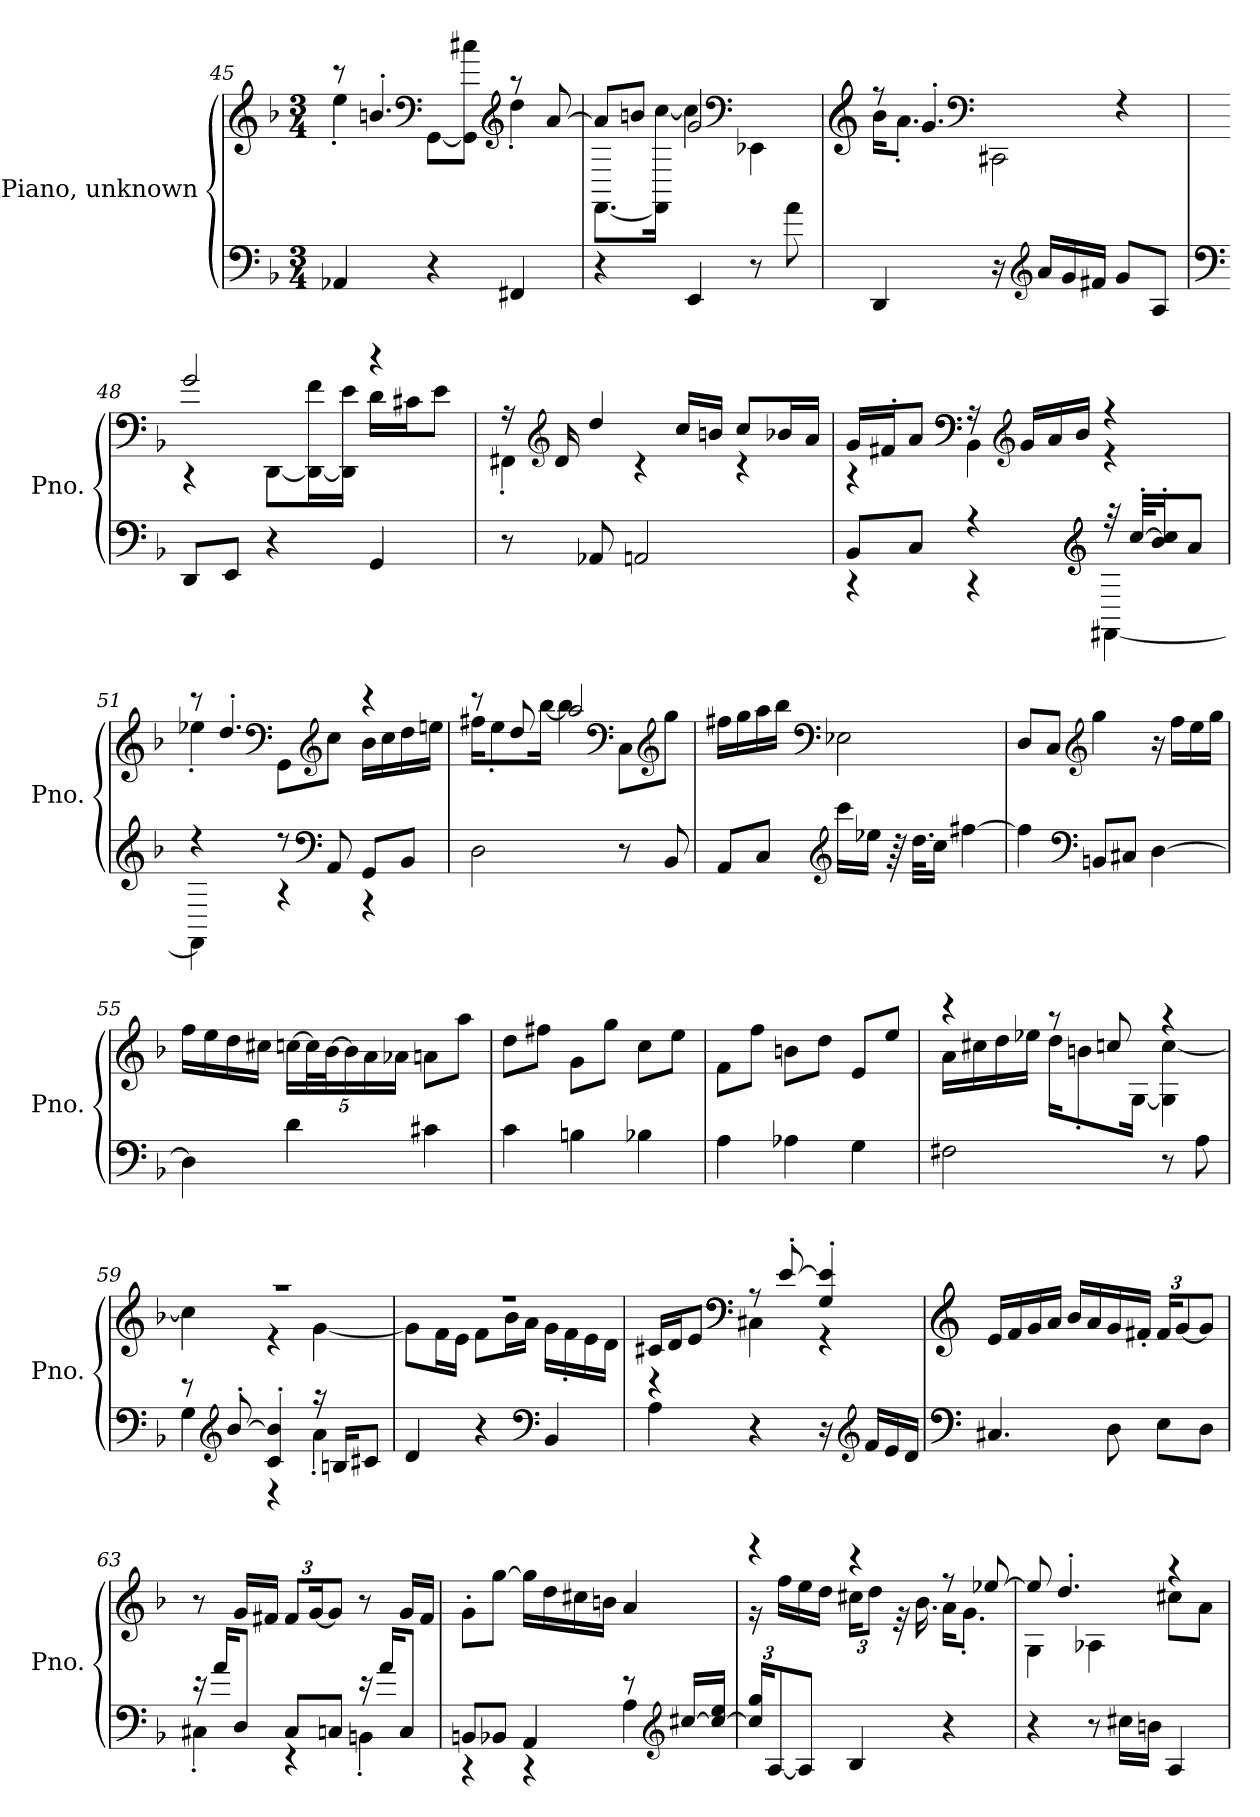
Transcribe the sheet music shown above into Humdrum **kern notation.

**kern	**kern
*part1	*part1
*staff2	*staff1
*I"Piano, unknown	*
*I'Pno.	*
*clefF4	*clefG2
*k[b-]	*k[b-]
*M3/4	*M3/4
=45	=45
*	*^
4AA-X/	8r	4ee'\
.	4.bn'/	.
*	*clefF4	*
4r	.	[8GG\L
.	.	8GG\] 8cc#X\J
*	*clefG2	*
4FF#X/	8r	4dd'\
.	[8a/	.
=46	=46	=46
4r	8a/L]	[8.FF\L
.	8bn/J	.
.	.	16FF\] [16cc\Jk
4EE/	2g/	4cc\]
*	*clefF4	*
8r	.	4EE-X\
8a\	.	.
!!LO:LB:g=z	!!
=47	=47	=47
*	*clefG2	*
4DD/	8r	16b-\KL
.	.	8.a'\J
.	4.g'/	.
*	*clefF4	*
16r	.	2CC#X\
*clefG2	*	*
16a/LL	.	.
16g/	.	.
16f#X/JJ	.	.
8g/L	4r	.
8A/J	.	.
=48	=48	=48
*clefF4	*	*
8DD/L	2g/	4r
8EE/J	.	.
4r	.	[8DD\L
.	.	16DD\_ 16f\L
.	.	16DD\] 16e\JJ
4GG/	4r	16d\LL
.	.	16c#X\J
.	.	8e\J
=49	=49	=49
8r	16r	4FF#X'\
*	*clefG2	*
.	16d/	.
8AA-X/	4dd/	.
2AAn/	.	4r
.	16cc/LL	.
.	16bn/JJ	.
.	8cc/L	4r
.	16b-X/L	.
.	16a/JJ	.
!!LO:LB:g=z	!!
=50	=50	=50
*^	*	*
8BB-/L	4r	16g/LL	4r
.	.	16f#X'/J	.
8C/J	.	8a/J	.
*	*	*clefF4	*
4r	4r	16r	4BB-\
*	*	*clefG2	*
.	.	16g/LL	.
.	.	16a/	.
.	.	16b-/JJ	.
*clefG2	*	*	*
32r	[4FF#X\	4r	4r
[32cc'/KLL	.	.	.
16b-/' 16cc/]'J	.	.	.
8a/J	.	.	.
=51	=51	=51	=51
4r	4FF#\]	8r	4ee-X'\
.	.	4.dd'/	.
*	*	*clefF4	*
8r	4r	.	8GG\L
*clefF4	*	*clefG2	*
8AA/	.	.	8cc\J
8GG/L	4r	4r	16b-\LL
.	.	.	16cc\
8BB-/J	.	.	16dd\
.	.	.	16een\JJ
*v	*v	*	*
=52	=52	=52
2D\	8r	16ff#X\KL
.	.	8ee'\
.	8dd/	.
.	.	[16bb-\Jk
.	2aa/	4bb-\]
*	*clefF4	*
8r	.	8C\L
*	*clefG2	*
8BB-/	.	8gg\J
*	*v	*v
!!LO:LB:g=z
=53	=53
8AA/L	16ff#X\LL
.	16gg\
8C/J	16aa\
.	16bb-\JJ
*clefG2	*clefF4
16ccc\LL	2E-X\
16ee-X\JJ	.
64r	.
32.dd\KLL	.
16cc\JJ	.
[4ff#X\	.
=54	=54
4ff#\]	8D/L
.	8C/J
*clefF4	*clefG2
8BBn/L	4gg\
8C#X/J	.
[4D\	16r
.	16ff\LL
.	16ee\
.	16gg\JJ
=55	=55
4D\]	16ff\LL
.	16ee\
.	16dd\
.	16cc#X\JJ
*	*Xbrackettup
4d\	[20ccn\LL
.	40cc\L]
.	[40b-\J
.	20b-\]
.	20a\
.	20a-X\JJ
4c#X\	8an\L
.	8aa\J
!!LO:LB:g=z
=56	=56
4c\	8dd\L
.	8ff#X\J
4Bn\	8g\L
.	8gg\J
4B-X\	8cc\L
.	8ee\J
=57	=57
4A\	8f\L
.	8ff\J
4A-X\	8bn\L
.	8dd\J
4G\	8e/L
.	8ee/J
=58	=58
*	*^
2F#X\	4r	16a\LL
.	.	16cc#X\
.	.	16dd\
.	.	16ee-X\JJ
.	8r	16dd\KL
.	.	8bn'\
.	8ccn/	.
.	.	[16G\Jk
8r	4r	4G\] [4cc\
8A\	.	.
=59	=59	=59
*^	*	*
8r	4G\	2.r	4cc\]
*clefG2	*	*	*
[8b-'/	.	.	.
4c/' 4b-/]'	4r	.	4r
16r	4a'\	.	[4g\
16Bn/KL	.	.	.
8c#X/J	.	.	.
*v	*v	*	*
!!LO:PB:g=z	!!
=60	=60	=60
4d/	2.r	8g\L]
.	.	16f\L
.	.	16e\JJ
4r	.	8f\L
.	.	16b-\L
.	.	16a\JJ
*clefF4	*	*
4BB-/	.	16g\LL
.	.	16f'\
.	.	16e\
.	.	16d\JJ
=61	=61	=61
4A\	16c#X/LL	4r
.	16d/J	.
.	8e/J	.
*	*clefF4	*
4r	8r	4C#X\
.	[8e'/	.
16r	4G/' 4e/]'	4r
*clefG2	*	*
16f/LL	.	.
16e/	.	.
16d/JJ	.	.
*	*v	*v
=62	=62
*clefF4	*clefG2
4.C#X/	16e/LL
.	16f/
.	16g/
.	16a/JJ
.	16b-/LL
.	16a/
8D\	16g/
.	16f#X'/JJ
8E\L	24f#/KL
.	[12g/
8D\J	8g/J]
!!LO:LB:g=z
=63	=63
*^	*
16r	4C#X'\	8r
16a/KL	.	.
8D/J	.	16g/LL
.	.	16f#X/JJ
8C#/L	4r	12f#/L
.	.	[24g/K
8Cn/J	.	8g/J]
16r	4BBn'\	8r
16a/KL	.	.
8C/J	.	16g/LL
.	.	16f#/JJ
=64	=64	=64
8BBn/L	4r	8g'\L
8BB-X/J	.	[8gg\J
4AA/	4r	16gg\LL]
.	.	16dd\
.	.	16cc#X\
.	.	16bn\JJ
8r	4A\	4a/
*clefG2	*	*
[16cc#X/LL	.	.
16cc#/_ 16ee/JJ	.	.
*v	*v	*
=65	=65
*Xbrackettup	*
*	*^
24cc#/] 24gg/KL	4r	16r
[12A/	.	.
.	.	16ff\LL
8A/J]	.	16ee\
.	.	16dd\JJ
4B-/	4r	24cc#X\KL
.	.	12dd\J
.	.	32r
.	.	16.b-\
4r	8r	16a\KL
.	.	8.g'\J
.	[8ee-X/	.
!!LO:LB:g=z	!!
=66	=66	=66
4r	8ee-/]	4G\
.	4.dd'/	.
8r	.	4A-X\
16cc#X\LL	.	.
16bn\JJ	.	.
4A/	4r	8cc#X\L
.	.	8a\J
*	*v	*v
=	=
*-	*-
